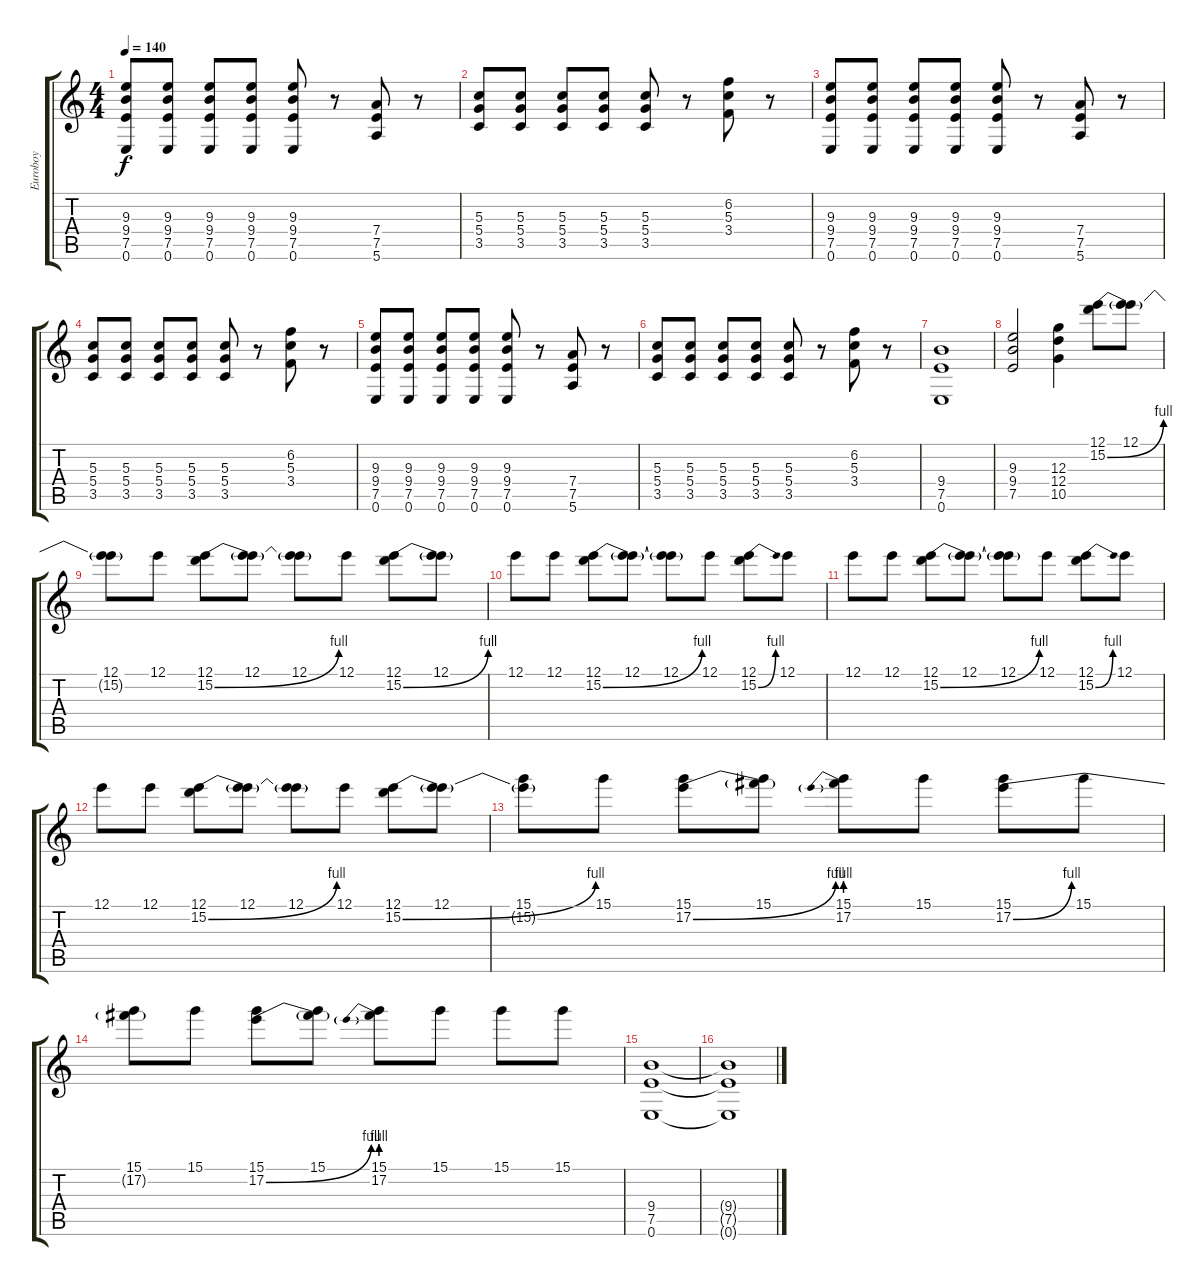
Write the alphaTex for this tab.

\track ("Euroboy" "Euroboy") {instrument distortionguitar}
\staff {score tabs}
\tuning (E4 B3 G3 D3 A2 E2) {hide}
\ts (4 4)
\tempo 140
\clef g2
\ks c
(9.3 9.4 7.5 0.6).8{dy f} (9.3 9.4 7.5 0.6).8 (9.3 9.4 7.5 0.6).8 (9.3 9.4 7.5 0.6).8 (9.3 9.4 7.5 0.6).8 r.8 (7.4 7.5 5.6).8 r.8 |
(5.3 5.4 3.5).8 (5.3 5.4 3.5).8 (5.3 5.4 3.5).8 (5.3 5.4 3.5).8 (5.3 5.4 3.5).8 r.8 (6.2 5.3 3.4).8 r.8 |
(9.3 9.4 7.5 0.6).8 (9.3 9.4 7.5 0.6).8 (9.3 9.4 7.5 0.6).8 (9.3 9.4 7.5 0.6).8 (9.3 9.4 7.5 0.6).8 r.8 (7.4 7.5 5.6).8 r.8 |
(5.3 5.4 3.5).8 (5.3 5.4 3.5).8 (5.3 5.4 3.5).8 (5.3 5.4 3.5).8 (5.3 5.4 3.5).8 r.8 (6.2 5.3 3.4).8 r.8 |
(9.3 9.4 7.5 0.6).8 (9.3 9.4 7.5 0.6).8 (9.3 9.4 7.5 0.6).8 (9.3 9.4 7.5 0.6).8 (9.3 9.4 7.5 0.6).8 r.8 (7.4 7.5 5.6).8 r.8 |
(5.3 5.4 3.5).8 (5.3 5.4 3.5).8 (5.3 5.4 3.5).8 (5.3 5.4 3.5).8 (5.3 5.4 3.5).8 r.8 (6.2 5.3 3.4).8 r.8 |
(9.4 7.5 0.6).1 |
(9.3 9.4 7.5).2 (12.3 12.4 10.5).4 (12.1 15.2{be (bend 0 0 60 4)}).8 (12.1 15.2{t}).8 |
(12.1 15.2{t}).8 12.1.8 (12.1 15.2{be (bend 0 0 60 4)}).8 (12.1 15.2{t}).8 (12.1 15.2{t}).8 12.1.8 (12.1 15.2{be (bend 0 0 60 4)}).8 (12.1 15.2{t}).8 |
12.1.8 12.1.8 (12.1 15.2{be (bend 0 0 60 4)}).8 (12.1 15.2{t}).8 (12.1 15.2{t}).8 12.1.8 (12.1 15.2{be (bend 0 0 60 4)}).8 12.1.8 |
12.1.8 12.1.8 (12.1 15.2{be (bend 0 0 60 4)}).8 (12.1 15.2{t}).8 (12.1 15.2{t}).8 12.1.8 (12.1 15.2{be (bend 0 0 60 4)}).8 12.1.8 |
12.1.8 12.1.8 (12.1 15.2{be (bend 0 0 60 4)}).8 (12.1 15.2{t}).8 (12.1 15.2{t}).8 12.1.8 (12.1 15.2{be (bend 0 0 60 4)}).8 (12.1 15.2{t}).8 |
(15.1 15.2{t}).8 15.1.8 (15.1 17.2{be (bend 0 0 60 4)}).8 (15.1 17.2{t}).8 (15.1 17.2{be (prebend 0 4 60 4)}).8 15.1.8 (15.1 17.2{be (bend 0 0 60 4)}).8 15.1.8 |
(15.1 17.2{t}).8{volume 8} 15.1.8 (15.1 17.2{be (bend 0 0 60 4)}).8 (15.1 17.2{t}).8 (15.1 17.2{be (prebend 0 4 60 4)}).8 15.1.8 15.1.8 15.1.8 |
(9.4 7.5 0.6).1{volume 16} |
(9.4{t} 7.5{t} 0.6{t}).1
